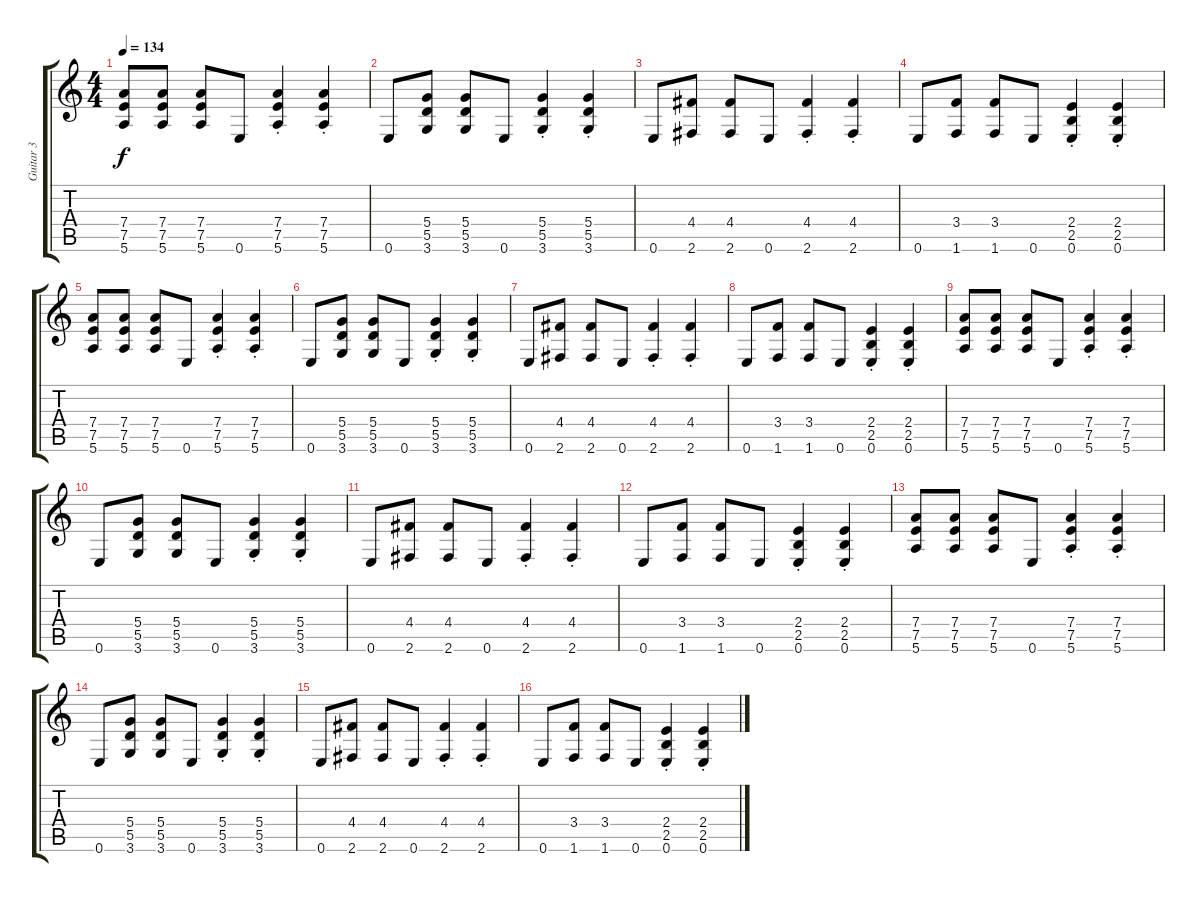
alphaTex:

\track ("Guitar 3" "Guitar 3") {instrument electricguitarclean}
\staff {score tabs}
\tuning (E4 B3 G3 D3 A2 E2) {hide}
\ts (4 4)
\tempo 134
\clef g2
\ks c
(7.4 7.5 5.6).8{dy f} (7.4 7.5 5.6).8 (7.4 7.5 5.6).8 0.6.8 (7.4{st} 7.5{st} 5.6{st}).4 (7.4{st} 7.5{st} 5.6{st}).4 |
0.6.8 (5.4 5.5 3.6).8 (5.4 5.5 3.6).8 0.6.8 (5.4{st} 5.5{st} 3.6{st}).4 (5.4{st} 5.5{st} 3.6{st}).4 |
0.6.8 (4.4 2.6).8 (4.4 2.6).8 0.6.8 (4.4{st} 2.6{st}).4 (4.4{st} 2.6{st}).4 |
0.6.8 (3.4 1.6).8 (3.4 1.6).8 0.6.8 (2.4{st} 2.5{st} 0.6{st}).4 (2.4{st} 2.5{st} 0.6{st}).4 |
(7.4 7.5 5.6).8 (7.4 7.5 5.6).8 (7.4 7.5 5.6).8 0.6.8 (7.4{st} 7.5{st} 5.6{st}).4 (7.4{st} 7.5{st} 5.6{st}).4 |
0.6.8 (5.4 5.5 3.6).8 (5.4 5.5 3.6).8 0.6.8 (5.4{st} 5.5{st} 3.6{st}).4 (5.4{st} 5.5{st} 3.6{st}).4 |
0.6.8 (4.4 2.6).8 (4.4 2.6).8 0.6.8 (4.4{st} 2.6{st}).4 (4.4{st} 2.6{st}).4 |
0.6.8 (3.4 1.6).8 (3.4 1.6).8 0.6.8 (2.4{st} 2.5{st} 0.6{st}).4 (2.4{st} 2.5{st} 0.6{st}).4 |
(7.4 7.5 5.6).8 (7.4 7.5 5.6).8 (7.4 7.5 5.6).8 0.6.8 (7.4{st} 7.5{st} 5.6{st}).4 (7.4{st} 7.5{st} 5.6{st}).4 |
0.6.8 (5.4 5.5 3.6).8 (5.4 5.5 3.6).8 0.6.8 (5.4{st} 5.5{st} 3.6{st}).4 (5.4{st} 5.5{st} 3.6{st}).4 |
0.6.8 (4.4 2.6).8 (4.4 2.6).8 0.6.8 (4.4{st} 2.6{st}).4 (4.4{st} 2.6{st}).4 |
0.6.8 (3.4 1.6).8 (3.4 1.6).8 0.6.8 (2.4{st} 2.5{st} 0.6{st}).4 (2.4{st} 2.5{st} 0.6{st}).4 |
(7.4 7.5 5.6).8 (7.4 7.5 5.6).8 (7.4 7.5 5.6).8 0.6.8 (7.4{st} 7.5{st} 5.6{st}).4 (7.4{st} 7.5{st} 5.6{st}).4 |
0.6.8 (5.4 5.5 3.6).8 (5.4 5.5 3.6).8 0.6.8 (5.4{st} 5.5{st} 3.6{st}).4 (5.4{st} 5.5{st} 3.6{st}).4 |
0.6.8 (4.4 2.6).8 (4.4 2.6).8 0.6.8 (4.4{st} 2.6{st}).4 (4.4{st} 2.6{st}).4 |
0.6.8 (3.4 1.6).8 (3.4 1.6).8 0.6.8 (2.4{st} 2.5{st} 0.6{st}).4 (2.4{st} 2.5{st} 0.6{st}).4
